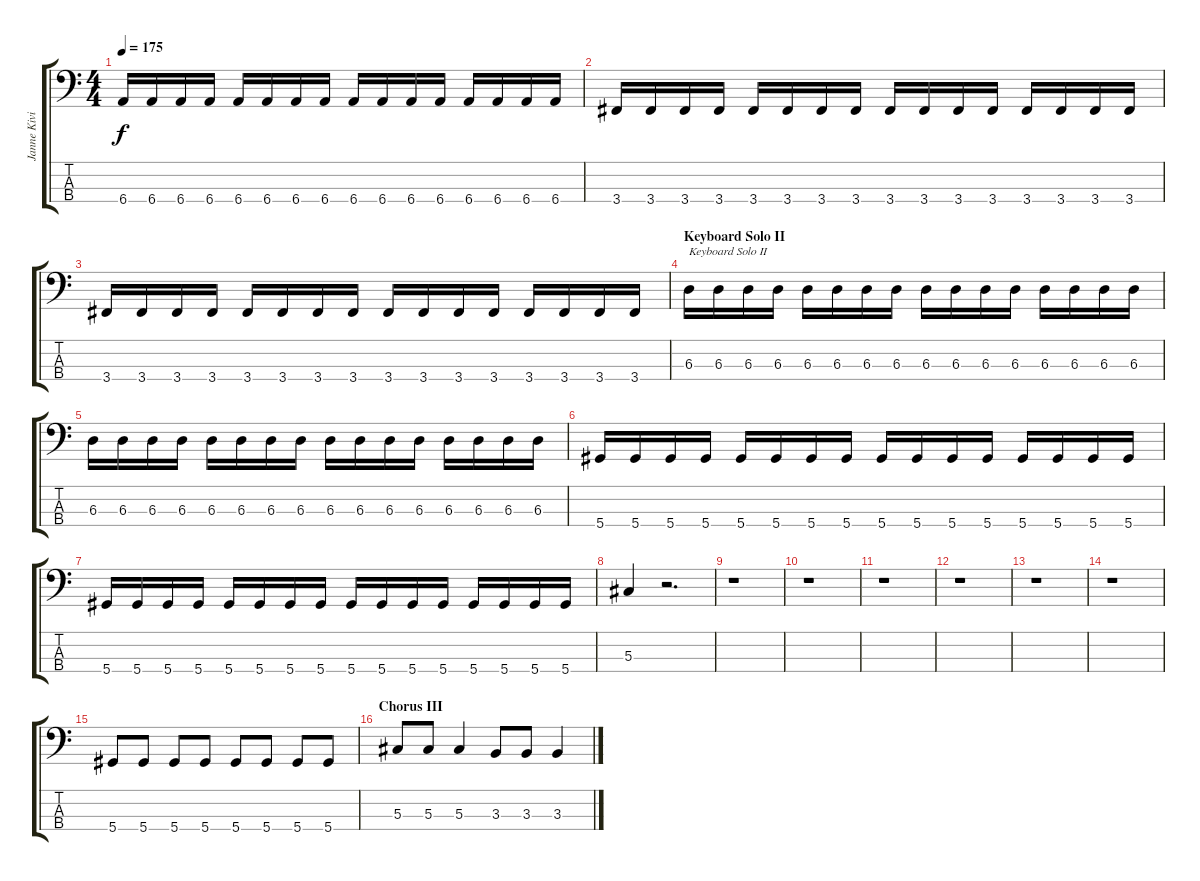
\track ("Janne Kivilahti" "Janne Kivi") {instrument electricbasspick}
\staff {score tabs}
\tuning (Gb2 Db2 Ab1 Eb1) {hide}
\ts (4 4)
\tempo 175
\clef f4
\ks c
6.4.16{dy f} 6.4.16 6.4.16 6.4.16 6.4.16 6.4.16 6.4.16 6.4.16 6.4.16 6.4.16 6.4.16 6.4.16 6.4.16 6.4.16 6.4.16 6.4.16 |
3.4.16 3.4.16 3.4.16 3.4.16 3.4.16 3.4.16 3.4.16 3.4.16 3.4.16 3.4.16 3.4.16 3.4.16 3.4.16 3.4.16 3.4.16 3.4.16 |
3.4.16 3.4.16 3.4.16 3.4.16 3.4.16 3.4.16 3.4.16 3.4.16 3.4.16 3.4.16 3.4.16 3.4.16 3.4.16 3.4.16 3.4.16 3.4.16 |
\section ("" "Keyboard Solo II")
6.3.16{txt "Keyboard Solo II"} 6.3.16 6.3.16 6.3.16 6.3.16 6.3.16 6.3.16 6.3.16 6.3.16 6.3.16 6.3.16 6.3.16 6.3.16 6.3.16 6.3.16 6.3.16 |
6.3.16 6.3.16 6.3.16 6.3.16 6.3.16 6.3.16 6.3.16 6.3.16 6.3.16 6.3.16 6.3.16 6.3.16 6.3.16 6.3.16 6.3.16 6.3.16 |
5.4.16 5.4.16 5.4.16 5.4.16 5.4.16 5.4.16 5.4.16 5.4.16 5.4.16 5.4.16 5.4.16 5.4.16 5.4.16 5.4.16 5.4.16 5.4.16 |
5.4.16 5.4.16 5.4.16 5.4.16 5.4.16 5.4.16 5.4.16 5.4.16 5.4.16 5.4.16 5.4.16 5.4.16 5.4.16 5.4.16 5.4.16 5.4.16 |
5.3.4 r.2{d} |
r.1 |
r.1 |
r.1 |
r.1 |
r.1 |
r.1 |
5.4.8 5.4.8 5.4.8 5.4.8 5.4.8 5.4.8 5.4.8 5.4.8 |
\section ("" "Chorus III")
5.3.8 5.3.8 5.3.4 3.3.8 3.3.8 3.3.4
